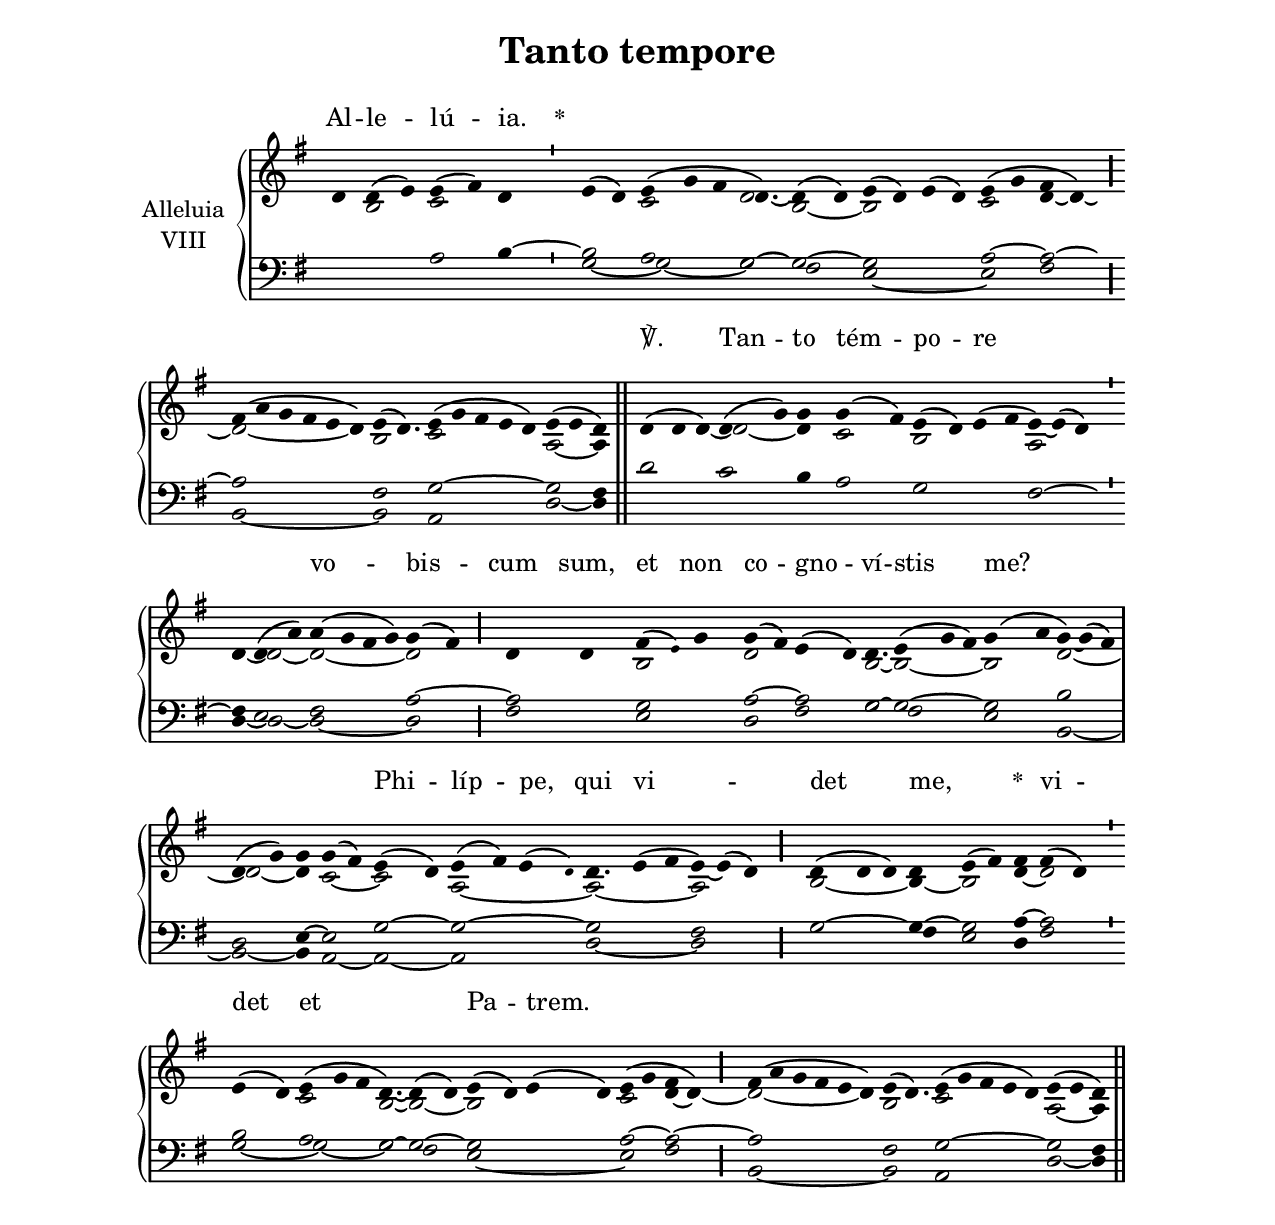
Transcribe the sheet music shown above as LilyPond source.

\version "2.18"
\include "gregorian.ly"
\include "noh2.ily"


%Page reference: page iii.168
%(volume.page)

global = {
 \key d \mixolydian
 \cadenzaOn 
}

\header {
  title = \markup \center-column {"Tanto tempore" \vspace #1 }
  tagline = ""
  composer = ""
}

\paper {
 #(include-special-characters)
  oddHeaderMarkup = \markup \fill-line {
    \line {}
    \center-column {
      \on-the-fly #first-page     " "
      \on-the-fly #not-first-page "Tanto tempore"
    }
    \line { \on-the-fly #print-page-number-check-first \fromproperty #'page:page-number-string }
  }
  evenHeaderMarkup = \markup \fill-line {
    \line { \on-the-fly #print-page-number-check-first \fromproperty #'page:page-number-string }
    \center-column { "Tanto tempore" }
    \line {}
  }
}

chantText = \lyricmode {
Al -- le -- lú -- ia. 
\set stanza = " * " _ _ _ _ _ 
_ _ _ _ ℣. 
Tan -- to tém -- po -- re _ _ vo -- bis -- cum sum, 
et non co -- gno -- ví -- stis me? _ _ _ 
Phi -- líp -- pe, qui vi -- det me, _ _ 
\set stanza = " * " 
vi -- det et Pa -- trem. _ _ _ _ _ _ 
_ _ _ _ }

chantMusic = {
\tieDown   d'4 d'4 ( e'4) e'4 ( fis'4) d'4 \divisioMinima
 e'4 ( d'4) e'4 ( g'4 fis'4 d'4.) ~ d'4 ( d'4) e'4 ( d'4) e'4 ( d'4) e'4 ( g'4 fis'4 d'4) \divisioMaior
 fis'4 ( a'4 g'4 fis'4 e'4 d'4) e'4 ( d'4.) e'4 ( g'4 fis'4 e'4 d'4) e'4 ( e'4 d'4) \finalis
 d'4 ( d'4 d'4) d'4 ( g'4) g'4 g'4 ( fis'4) e'4 ( d'4) e'4 ( fis'4 e'4) ~ e'4 ( d'4) \divisioMinima
 d'4 d'4 ( a'4) a'4 ( g'4 fis'4 g'4) g'4 ( fis'4) \divisioMaior
 d'4 d'4 fis'4 ( \once \tweak #'font-size #-4 e' ) g'4 g'4 ( fis'4) e'4 ( d'4) d'4. e'4 ( g'4 fis'4) g'4 ( a'4 g'4) ~ g'4 ( fis'4) \divisioMaxima
 d'4 ( g'4) g'4 g'4 ( fis'4) e'4 ( d'4) e'4 ( fis'4) e'4 ( \once \tweak #'font-size #-4 d' ) d'4. e'4 ( fis'4 e'4) ~ e'4 ( d'4) \divisioMaior
 d'4 ( d'4 d'4) d'4 e'4 ( fis'4) fis'4 fis'4 ( d'4) \divisioMinima
 e'4 ( d'4) e'4 ( g'4 fis'4 d'4.) ~ d'4 ( d'4) e'4 ( d'4) e'4 ( d'4) e'4 ( g'4 fis'4 d'4) \divisioMaior
 fis'4 ( a'4 g'4 fis'4 e'4 d'4) e'4 ( d'4.) e'4 ( g'4 fis'4 e'4 d'4) e'4 ( e'4 d'4) \finalis

}

altoMusic = {
r4 b2 c'2 d'4 \divisioMinima
r2 c'2*3/2 d'2*3/4 b2 ~ b2*4/2 c'2 d'4 ~ d'4 ~ \divisioMaior
d'2*5/2 ~ d'4 b2*5/4 c'2*5/2 a2 ~ a4 \finalis
r2 d'4 ~ d'2 ~ d'4 c'2 b2*4/2 a2*3/2 \divisioMinima
d'4 ~ d'2 ~ d'2*4/2 ~ d'2 \divisioMaior
r2 b2*3/2 d'2 r2 b2*3/4 ~ b2*3/2 ~ b2 d'2*3/2 ~ \divisioMaxima
d'2 ~ d'4 c'2 ~ c'2 a2*4/2 ~ a2*7/4 ~ a2*3/2 \divisioMaior
b2*3/2 ~ b4 ~ b2 d'4 ~ d'2 \divisioMinima
r2 c'2*3/2 b2*3/4 ~ b2 ~ b2*4/2 c'2 d'4 ~ d'4 ~ \divisioMaior
d'2*5/2 ~ d'4 b2*5/4 c'2*5/2 a2 ~ a4 \finalis
}

tenorMusic = {
r2*3/2 a2 b4 ~ \divisioMinima
b2 a2*3/2 g2*3/4 ~ g2 ~ g2*4/2 a2 ~ a2 ~ \divisioMaior
a2*6/2 fis2*5/4 g2*5/2 ~ g2 fis4 \finalis
d'2*3/2 c'2 b4 a2 g2*4/2 fis2*3/2 ~ \divisioMinima
fis4 e2 fis2*4/2 a2 ~ \divisioMaior
a2 g2*3/2 a2 ~ a2 g2*3/4 ~ g2*3/2 ~ g2 b2*3/2 \divisioMaxima
d2 e4 ~ e2 g2 ~ g2*4/2 ~ g2*7/4 fis2*3/2 \divisioMaior
g2*3/2 ~ g4 ~ g2 a4 ~ a2 \divisioMinima
b2 a2*3/2 g2*3/4 ~ g2 ~ g2*4/2 a2 ~ a2 ~ \divisioMaior
a2*6/2 fis2*5/4 g2*5/2 ~ g2 fis4 \finalis
}

bassMusic = {
r2*6/2 \divisioMinima
g2 ~ g2*3/2 ~ g2*3/4 fis2 e2*4/2 ~ e2 fis2 \divisioMaior
b,2*6/2 ~ b,2*5/4 a,2*5/2 d2 ~ d4 \finalis
r2*15/2 \divisioMinima
d4 ~ d2 ~ d2*4/2 ~ d2 \divisioMaior
fis2 e2*3/2 d2 fis2 g2*3/4 fis2*3/2 e2 b,2*3/2 ~ \divisioMaxima
b,2 ~ b,4 a,2 ~ a,2 ~ a,2*4/2 d2*7/4 ~ d2*3/2 \divisioMaior
r2*3/2 fis4 e2 d4 fis2 \divisioMinima
g2 ~ g2*3/2 ~ g2*3/4 fis2 e2*4/2 ~ e2 fis2 \divisioMaior
b,2*6/2 ~ b,2*5/4 a,2*5/2 d2 ~ d4 \finalis
}

voiceLines = {
\voiceLineStyle


}

\score{
  <<
    \new GrandStaff <<
      \set GrandStaff.autoBeaming = ##f
      \set GrandStaff.instrumentName = \markup \center-column {
        "Alleluia"
        "VIII"
      }
      \new Staff = up <<
        \new Voice = "chant" {
          \voiceOne \global \chantMusic
        }
        \new Voice {
          \voiceTwo \global \altoMusic
        }
      >>

      \new Staff = down <<
        \clef bass
        \new Voice {
          \voiceOne \global \tenorMusic
        }
        \new Voice {
          \voiceTwo \global \bassMusic
        }
	\new Voice {
        \voiceThree \global \voiceLines
        }
      >>
    >>
    \new Lyrics \lyricsto chant {
      \chantText
    }
  >>
  \layout{
  }
  \midi{
    \tempo 4 = 125
  }
}
